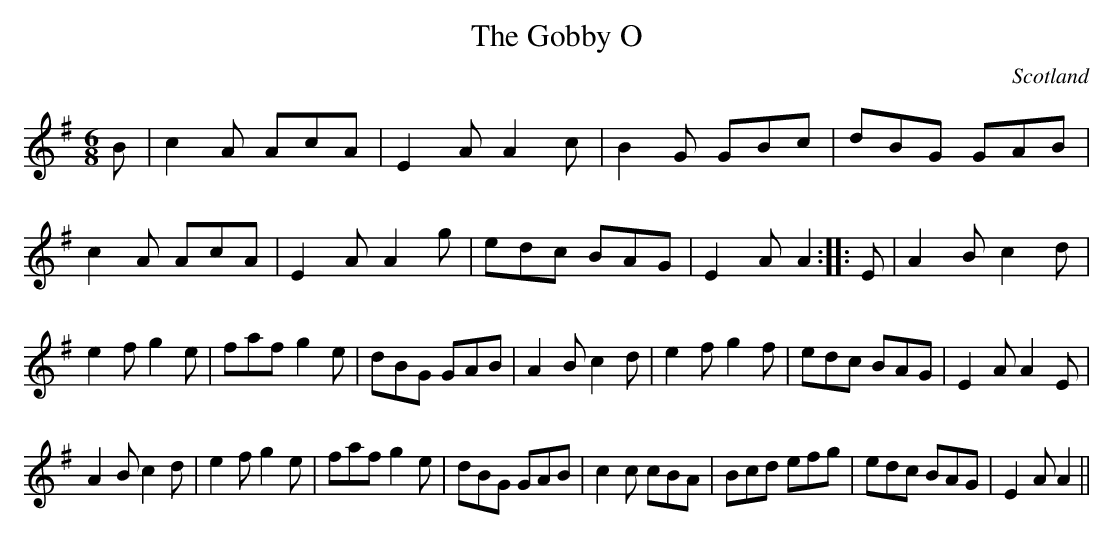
X:1
T:Gobby O, The
O:Scotland
O:Ireland
M:6/8
K:ADor
B|\
c2A AcA|E2A A2c|B2G GBc|dBG GAB|\
c2A AcA|E2A A2g|edc BAG|E2A A2::\
E|\
A2B c2d|e2f g2e|faf g2e|dBG GAB|\
A2B c2d|e2f g2f|edc BAG|E2A A2E|
A2B c2d|e2f g2e|faf g2e|dBG GAB|\
c2c cBA|Bcd efg|edc BAG|E2A A2||
